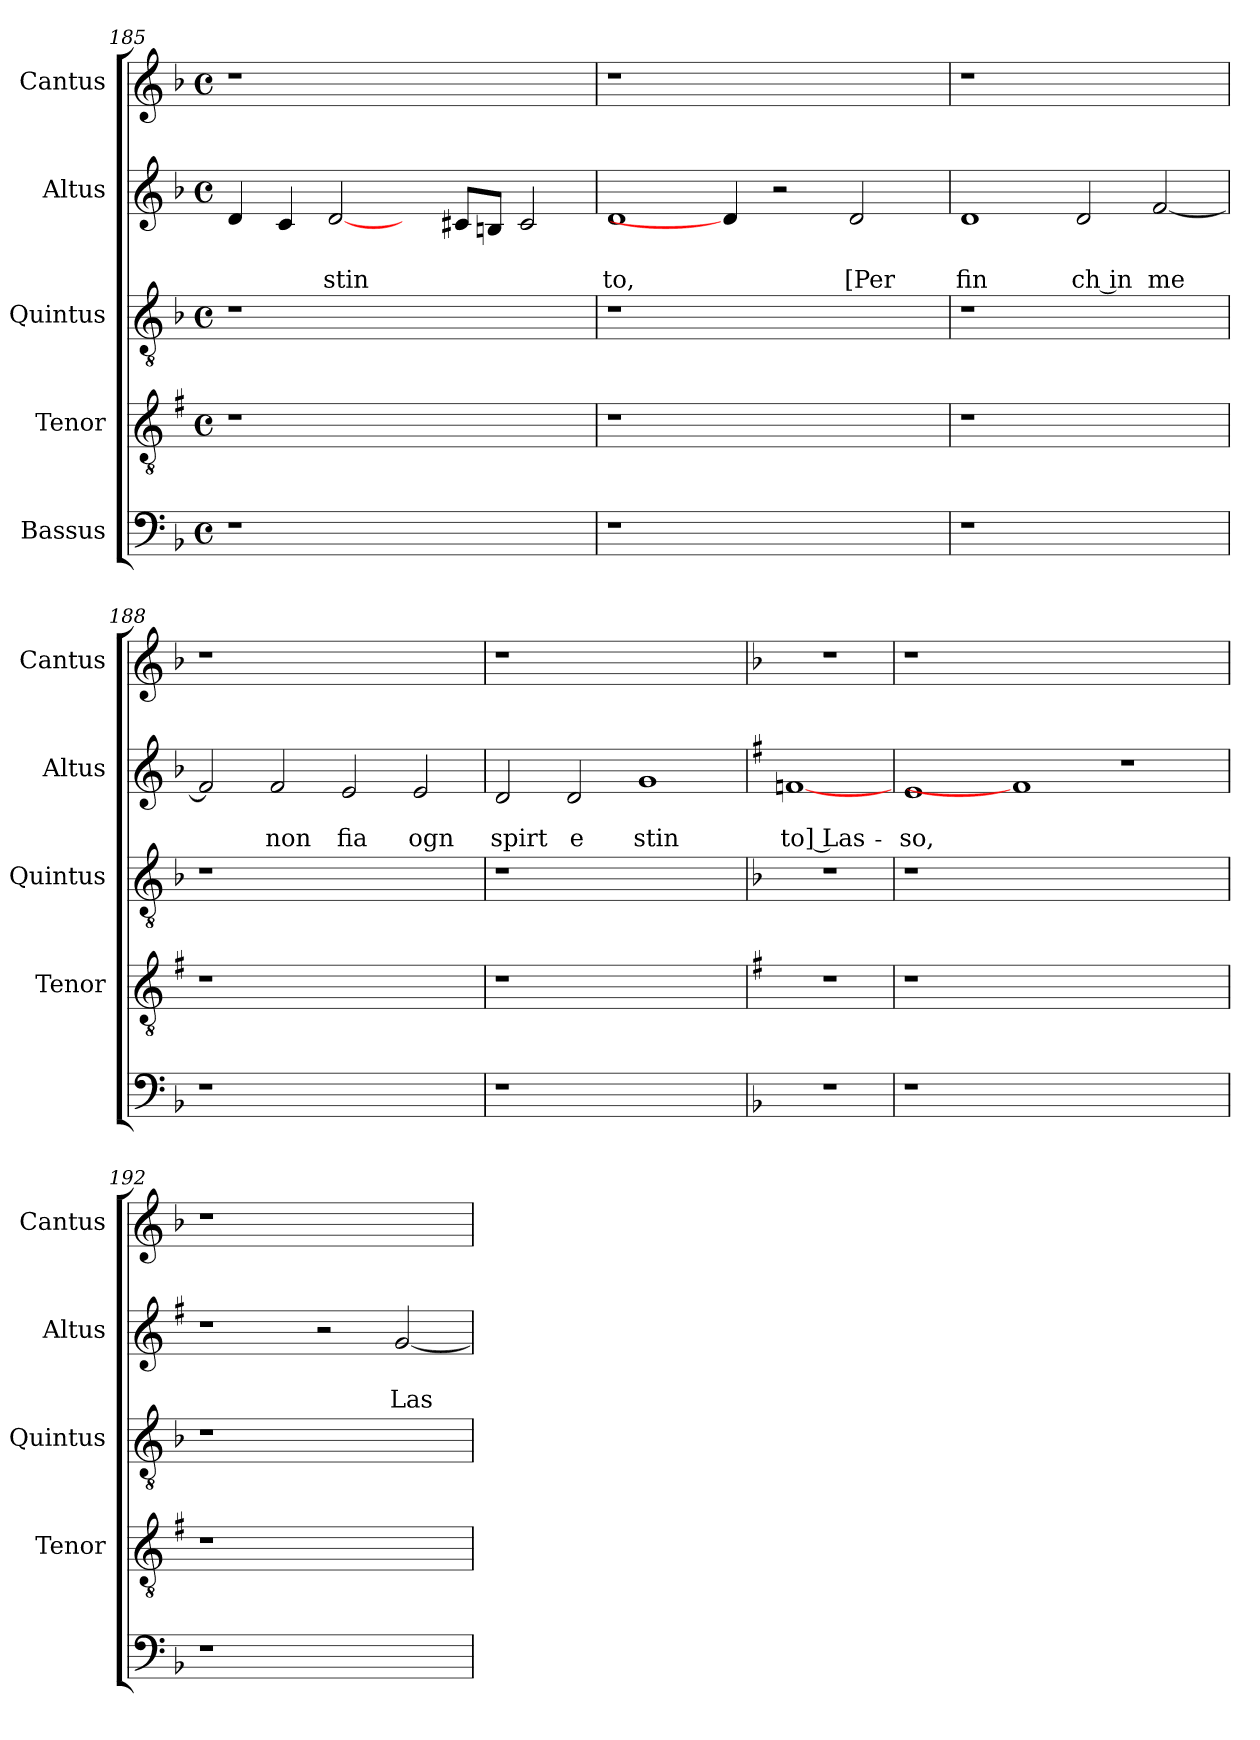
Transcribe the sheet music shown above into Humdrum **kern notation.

**kern	**kern	**kern	**kern	**text	**text	**kern
*part5	*part4	*part3	*part2	*part2	*part2	*part1
*staff5	*staff4	*staff3	*staff2	*staff2	*staff2	*staff1
*I"Bassus	*I"Tenor	*I"Quintus	*I"Altus	*	*	*I"Cantus
*	*I'Tenor	*I'Quintus	*I'Altus	*	*	*I'Cantus
*clefF4	*clefGv2	*clefGv2	*clefG2	*	*	*clefG2
*k[b-]	*k[f#]	*k[b-]	*k[b-]	*	*	*k[b-]
*F:	*G:	*F:	*F:	*	*	*F:
*M4/4	*M4/4	*M4/4	*M4/4	*	*	*M4/4
*met(c)	*met(c)	*met(c)	*met(c)	*	*	*met(c)
=185	=185	=185	=185	=185	=185	=185
1r	1r	1r	4d/	.	.	1r
.	.	.	4c/	.	.	.
!	!	!	!	!	!LO:LY:b	!
.	.	.	[2d/	.	stin	.
1ryy	1ryy	1ryy	4ryy	.	.	1ryy
.	.	.	8c#/L	.	.	.
.	.	.	8B/J	.	.	.
.	.	.	2c#/	.	.	.
=186	=186	=186	=186	=186	=186	=186
!	!	!	!	!	!LO:LY:b	!
1r	1r	1r	1d	.	to,	1r
1ryy	1ryy	1ryy	4d/]	.	.	1ryy
.	.	.	2r	.	.	.
!	!	!	!	!	!LO:LY:b	!
.	.	.	2d/	.	[Per	.
4ryy	4ryy	4ryy	.	.	.	4ryy
=187	=187	=187	=187	=187	=187	=187
!	!	!	!	!	!LO:LY:b	!
1r	1r	1r	1d	.	fin	1r
!	!	!	!	!	!LO:LY:b:rj	!
1ryy	1ryy	1ryy	2d/	.	ch in	1ryy
!	!	!	!	!	!LO:LY:b	!
.	.	.	[<2f/	.	me	.
=188	=188	=188	=188	=188	=188	=188
1r	1r	1r	2f/]	.	.	1r
!	!	!	!	!	!LO:LY:b	!
.	.	.	2f/	.	non	.
!	!	!	!	!	!LO:LY:b	!
1ryy	1ryy	1ryy	2e/	.	fia	1ryy
!	!	!	!	!	!LO:LY:b	!
.	.	.	2e/	.	ogn	.
=189	=189	=189	=189	=189	=189	=189
!	!	!	!	!	!LO:LY:b	!
1r	1r	1r	2d/	.	spirt	1r
!	!	!	!	!	!LO:LY:b	!
.	.	.	2d/	.	e	.
!	!	!	!	!	!LO:LY:b	!
1ryy	1ryy	1ryy	1g	.	stin	1ryy
!!LO:LB:g=z
=190	=190	=190	=190	=190	=190	=190
*	*	*	*k[f#]	*	*	*
*	*	*	*G:	*	*	*
!	!	!	!	!	!LO:LY:b:rj	!
1r	1r	1r	[1fn	.	to] Las-	1r
=191	=191	=191	=191	=191	=191	=191
!	!	!	!	!	!LO:LY:b	!
1r	1r	1r	1e	.	-so,	1r
0ryy	0ryy	0ryy	1f]	.	.	0ryy
.	.	.	1r	.	.	.
=192	=192	=192	=192	=192	=192	=192
1r	1r	1r	1r	.	.	1r
1ryy	1ryy	1ryy	2r	.	.	1ryy
!	!	!	!	!	!LO:LY:b	!
.	.	.	[<2g/	.	Las-	.
=	=	=	=	=	=	=
*-	*-	*-	*-	*-	*-	*-
